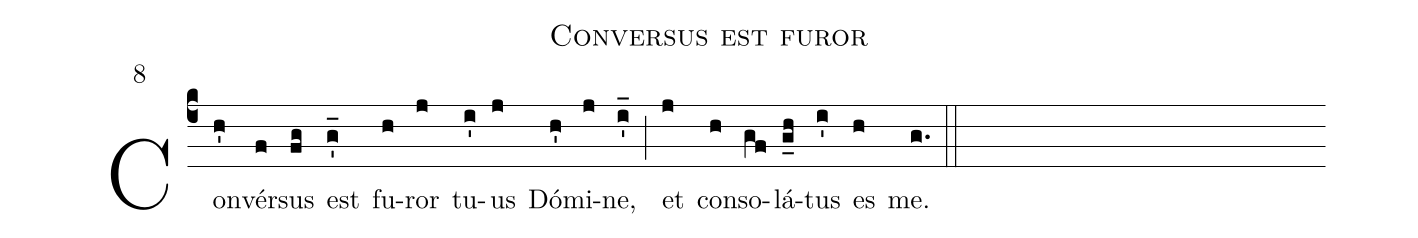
name:Conversus est furor;
mode:8;
annotation:8;
office-part:Antiphonae;
%%
(c4) Con(h')vér(f)sus(fg) est(g'_) fu(h)ror(j) tu(i')us(j) Dó(h')mi(j)ne,(i'_) (;) et(j) con(h)so(gf)lá(g_h)tus(i') es(h) me.(g.) (::)
